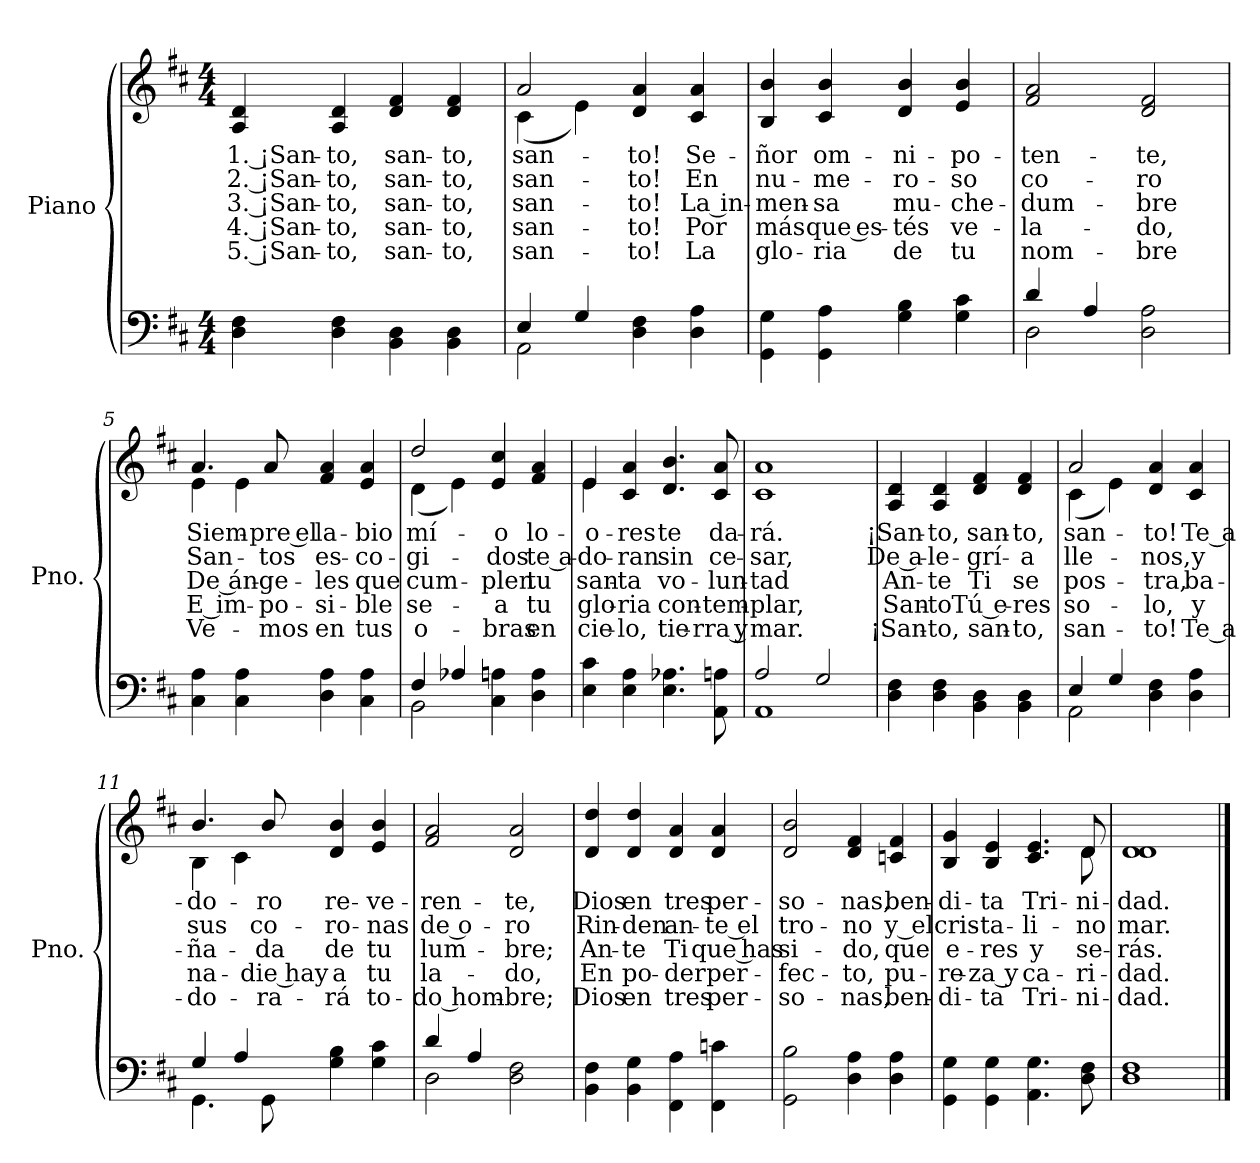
**kern	**kern	**text	**text	**text	**text	**text
*part1	*part1	*part1	*part1	*part1	*part1	*part1
*staff2	*staff1	*staff1	*staff1	*staff1	*staff1	*staff1
*I"Piano	*	*	*	*	*	*
*I'Pno.	*	*	*	*	*	*
*stria5	*stria5	*	*	*	*	*
*clefF4	*clefG2	*	*	*	*	*
*k[f#c#]	*k[f#c#]	*	*	*	*	*
*M4/4	*M4/4	*	*	*	*	*
=1	=1	=1	=1	=1	=1	=1
!	!	!LO:LY:b	!LO:LY:b	!LO:LY:b	!LO:LY:b	!LO:LY:b
4D\ 4F#\	4A/ 4d/	1. ¡San-	2. ¡San-	3. ¡San-	4. ¡San-	5. ¡San-
!	!	!LO:LY:b	!LO:LY:b	!LO:LY:b	!LO:LY:b	!LO:LY:b
4D\ 4F#\	4A/ 4d/	-to,	-to,	-to,	-to,	-to,
!	!	!LO:LY:b	!LO:LY:b	!LO:LY:b	!LO:LY:b	!LO:LY:b
4BB\ 4D\	4d/ 4f#/	san-	san-	san-	san-	san-
!	!	!LO:LY:b	!LO:LY:b	!LO:LY:b	!LO:LY:b	!LO:LY:b
4BB\ 4D\	4d/ 4f#/	-to,	-to,	-to,	-to,	-to,
=2	=2	=2	=2	=2	=2	=2
*^	*	*	*	*	*	*
!	!	!	!LO:LY:b	!LO:LY:b	!LO:LY:b	!LO:LY:b	!LO:LY:b
*	*	*^	*	*	*	*	*
4E/	2AA\	2a/	(4c#\	san-	san-	san-	san-	san-
4G/	.	.	4e\)	.	.	.	.	.
!	!	!	!	!LO:LY:b	!LO:LY:b	!LO:LY:b	!LO:LY:b	!LO:LY:b
4D\ 4F#\	2ryy	4d/ 4a/	2ryy	-to!	-to!	-to!	-to!	-to!
!	!	!	!	!LO:LY:b	!LO:LY:b	!LO:LY:b	!LO:LY:b	!LO:LY:b
4D\ 4A\	.	4c#/ 4a/	.	Se-	En	La in-	Por	La
*v	*v	*	*	*	*	*	*	*
*	*v	*v	*	*	*	*	*
=3	=3	=3	=3	=3	=3	=3
!	!	!LO:LY:b	!LO:LY:b	!LO:LY:b	!LO:LY:b	!LO:LY:b
4GG\ 4G\	4B/ 4b/	-ñor	nu-	-men-	más	glo-
!	!	!LO:LY:b	!LO:LY:b	!LO:LY:b	!LO:LY:b	!LO:LY:b
4GG\ 4A\	4c#/ 4b/	om-	-me-	-sa	que es-	-ria
!	!	!LO:LY:b	!LO:LY:b	!LO:LY:b	!LO:LY:b	!LO:LY:b
4G\ 4B\	4d/ 4b/	-ni-	-ro-	mu-	-tés	de
!	!	!LO:LY:b	!LO:LY:b	!LO:LY:b	!LO:LY:b	!LO:LY:b
4G\ 4c#\	4e/ 4b/	-po-	-so	-che-	ve-	tu
=4	=4	=4	=4	=4	=4	=4
*^	*	*	*	*	*	*
!	!	!	!LO:LY:b	!LO:LY:b	!LO:LY:b	!LO:LY:b	!LO:LY:b
4d/	2D\	2f#/ 2a/	-ten-	co-	-dum-	-la-	nom-
4A/	.	.	.	.	.	.	.
!	!	!	!LO:LY:b	!LO:LY:b	!LO:LY:b	!LO:LY:b	!LO:LY:b
2D\ 2A\	2ryy	2d/ 2f#/	-te,	-ro	-bre	-do,	-bre
!!LO:LB:g=z
=5	=5	=5	=5	=5	=5	=5	=5
!	!	!	!LO:LY:b	!LO:LY:b	!LO:LY:b	!LO:LY:b	!LO:LY:b
*v	*v	*^	*	*	*	*	*
4C#\ 4A\	4.a/	4e\	Siem-	San-	De án-	E im-	Ve-
4C#\ 4A\	.	4e\	.	.	.	.	.
!	!	!	!LO:LY:b	!LO:LY:b	!LO:LY:b	!LO:LY:b	!LO:LY:b
.	8a/	.	-pre el	-tos	-ge-	-po-	-mos
!	!	!	!LO:LY:b	!LO:LY:b	!LO:LY:b	!LO:LY:b	!LO:LY:b
4D\ 4A\	4f#/ 4a/	2ryy	la-	es-	-les	-si-	en
!	!	!	!LO:LY:b	!LO:LY:b	!LO:LY:b	!LO:LY:b	!LO:LY:b
4C#\ 4A\	4e/ 4a/	.	-bio	-co-	que	-ble	tus
=6	=6	=6	=6	=6	=6	=6	=6
*^	*	*	*	*	*	*	*
!	!	!	!	!LO:LY:b	!LO:LY:b	!LO:LY:b	!LO:LY:b	!LO:LY:b
4F#/	2BB\	2dd/	(4d\	mí-	-gi-	cum-	se-	o-
4A-X/	.	.	4e\)	.	.	.	.	.
!	!	!	!	!LO:LY:b	!LO:LY:b	!LO:LY:b	!LO:LY:b	!LO:LY:b
4C#\ 4An\	2ryy	4e/ 4cc#/	2ryy	-o	-dos	-plen	-a	-bras
!	!	!	!	!LO:LY:b	!LO:LY:b	!LO:LY:b	!LO:LY:b	!LO:LY:b
4D\ 4A\	.	4f#/ 4a/	.	lo-	te a-	tu	tu	en
*v	*v	*	*	*	*	*	*	*
=7	=7	=7	=7	=7	=7	=7	=7
!	!	!	!LO:LY:b	!LO:LY:b	!LO:LY:b	!LO:LY:b	!LO:LY:b
4E\ 4c#\	4e/	4e\	-o-	-do-	san-	glo-	cie-
!	!	!	!LO:LY:b	!LO:LY:b	!LO:LY:b	!LO:LY:b	!LO:LY:b
4E\ 4A\	4c#/ 4a/	2.ryy	-res	-ran	-ta	-ria	-lo,
!	!	!	!LO:LY:b	!LO:LY:b	!LO:LY:b	!LO:LY:b	!LO:LY:b
4.E\ 4.A-X\	4.d/ 4.b/	.	te	sin	vo-	con-	tie-
!	!	!	!LO:LY:b	!LO:LY:b	!LO:LY:b	!LO:LY:b	!LO:LY:b
8AA\ 8An\	8c#/ 8a/	.	da-	ce-	-lun-	-tem-	-rra y
*	*v	*v	*	*	*	*	*
=8	=8	=8	=8	=8	=8	=8
*^	*	*	*	*	*	*
!	!	!	!LO:LY:b	!LO:LY:b	!LO:LY:b	!LO:LY:b	!LO:LY:b
2A/	1AA	1c# 1a	-rá.	-sar,	-tad	-plar,	mar.
2G/	.	.	.	.	.	.	.
*v	*v	*	*	*	*	*	*
!!LO:LB:g=z
=9	=9	=9	=9	=9	=9	=9
!	!	!LO:LY:b	!LO:LY:b	!LO:LY:b	!LO:LY:b	!LO:LY:b
4D\ 4F#\	4A/ 4d/	¡San-	De a-	An-	San-	¡San-
!	!	!LO:LY:b	!LO:LY:b	!LO:LY:b	!LO:LY:b	!LO:LY:b
4D\ 4F#\	4A/ 4d/	-to,	-le-	-te	-to	-to,
!	!	!LO:LY:b	!LO:LY:b	!LO:LY:b	!LO:LY:b	!LO:LY:b
4BB\ 4D\	4d/ 4f#/	san-	-grí-	Ti	Tú e-	san-
!	!	!LO:LY:b	!LO:LY:b	!LO:LY:b	!LO:LY:b	!LO:LY:b
4BB\ 4D\	4d/ 4f#/	-to,	-a	se	-res	-to,
=10	=10	=10	=10	=10	=10	=10
*^	*	*	*	*	*	*
!	!	!	!LO:LY:b	!LO:LY:b	!LO:LY:b	!LO:LY:b	!LO:LY:b
*	*	*^	*	*	*	*	*
4E/	2AA\	2a/	(4c#\	san-	lle-	pos-	so-	san-
4G/	.	.	4e\)	.	.	.	.	.
!	!	!	!	!LO:LY:b	!LO:LY:b	!LO:LY:b	!LO:LY:b	!LO:LY:b
4D\ 4F#\	2ryy	4d/ 4a/	2ryy	-to!	-nos,	-tra,	-lo,	-to!
!	!	!	!	!LO:LY:b	!LO:LY:b	!LO:LY:b	!LO:LY:b	!LO:LY:b
4D\ 4A\	.	4c#/ 4a/	.	Te a-	y	ba-	y	Te a-
=11	=11	=11	=11	=11	=11	=11	=11	=11
!	!	!	!	!LO:LY:b	!LO:LY:b	!LO:LY:b	!LO:LY:b	!LO:LY:b
4G/	4.GG\	4.b/	4B\	-do-	sus	-ña-	na-	-do-
4A/	.	.	4c#\	.	.	.	.	.
!	!	!	!	!LO:LY:b	!LO:LY:b	!LO:LY:b	!LO:LY:b	!LO:LY:b
.	8GG\	8b/	.	-ro	co-	-da	-die hay	-ra-
!	!	!	!	!LO:LY:b	!LO:LY:b	!LO:LY:b	!LO:LY:b	!LO:LY:b
4G\ 4B\	2ryy	4d/ 4b/	2ryy	re-	-ro-	de	a	-rá
!	!	!	!	!LO:LY:b	!LO:LY:b	!LO:LY:b	!LO:LY:b	!LO:LY:b
4G\ 4c#\	.	4e/ 4b/	.	-ve-	-nas	tu	tu	to-
*	*	*v	*v	*	*	*	*	*
=12	=12	=12	=12	=12	=12	=12	=12
!	!	!	!LO:LY:b	!LO:LY:b	!LO:LY:b	!LO:LY:b	!LO:LY:b
4d/	2D\	2f#/ 2a/	-ren-	de o-	lum-	la-	-do hom-
4A/	.	.	.	.	.	.	.
!	!	!	!LO:LY:b	!LO:LY:b	!LO:LY:b	!LO:LY:b	!LO:LY:b
2D\ 2F#\	2ryy	2d/ 2a/	-te,	-ro	-bre;	-do,	-bre;
!!LO:LB:g=z
=13	=13	=13	=13	=13	=13	=13	=13
!	!	!	!LO:LY:b	!LO:LY:b	!LO:LY:b	!LO:LY:b	!LO:LY:b
*v	*v	*	*	*	*	*	*
4BB\ 4F#\	4d/ 4dd/	Dios	Rin-	An-	En	Dios
!	!	!LO:LY:b	!LO:LY:b	!LO:LY:b	!LO:LY:b	!LO:LY:b
4BB\ 4G\	4d/ 4dd/	en	-den	-te	po-	en
!	!	!LO:LY:b	!LO:LY:b	!LO:LY:b	!LO:LY:b	!LO:LY:b
4FF#\ 4A\	4d/ 4a/	tres	an-	Ti	-der	tres
!	!	!LO:LY:b	!LO:LY:b	!LO:LY:b	!LO:LY:b	!LO:LY:b
4FF#\ 4cn\	4d/ 4a/	per-	-te el	que has	per-	per-
=14	=14	=14	=14	=14	=14	=14
!	!	!LO:LY:b	!LO:LY:b	!LO:LY:b	!LO:LY:b	!LO:LY:b
2GG\ 2B\	2d/ 2b/	-so-	tro-	si-	-fec-	-so-
!	!	!LO:LY:b	!LO:LY:b	!LO:LY:b	!LO:LY:b	!LO:LY:b
4D\ 4A\	4d/ 4f#/	-nas,	-no	-do,	-to,	-nas,
!	!	!LO:LY:b	!LO:LY:b	!LO:LY:b	!LO:LY:b	!LO:LY:b
4D\ 4A\	4cn/ 4f#/	ben-	y el	que	pu-	ben-
=15	=15	=15	=15	=15	=15	=15
!	!	!LO:LY:b	!LO:LY:b	!LO:LY:b	!LO:LY:b	!LO:LY:b
*	*^	*	*	*	*	*
4GG\ 4G\	4B/ 4g/	2..ryy	-di-	cris-	e-	-re-	-di-
!	!	!	!LO:LY:b	!LO:LY:b	!LO:LY:b	!LO:LY:b	!LO:LY:b
4GG\ 4G\	4B/ 4e/	.	-ta	-ta-	-res	-za y	-ta
!	!	!	!LO:LY:b	!LO:LY:b	!LO:LY:b	!LO:LY:b	!LO:LY:b
4.AA\ 4.G\	4.c#/ 4.e/	.	Tri-	-li-	y	ca-	Tri-
!	!	!	!LO:LY:b	!LO:LY:b	!LO:LY:b	!LO:LY:b	!LO:LY:b
8D\ 8F#\	8d/	8d\	-ni-	-no	se-	-ri-	-ni-
=16	=16	=16	=16	=16	=16	=16	=16
!	!	!	!LO:LY:b	!LO:LY:b	!LO:LY:b	!LO:LY:b	!LO:LY:b
*	*v	*v	*	*	*	*	*
1D 1F#	1d 1d	-dad.	mar.	-rás.	-dad.	-dad.
==	==	==	==	==	==	==
*-	*-	*-	*-	*-	*-	*-
